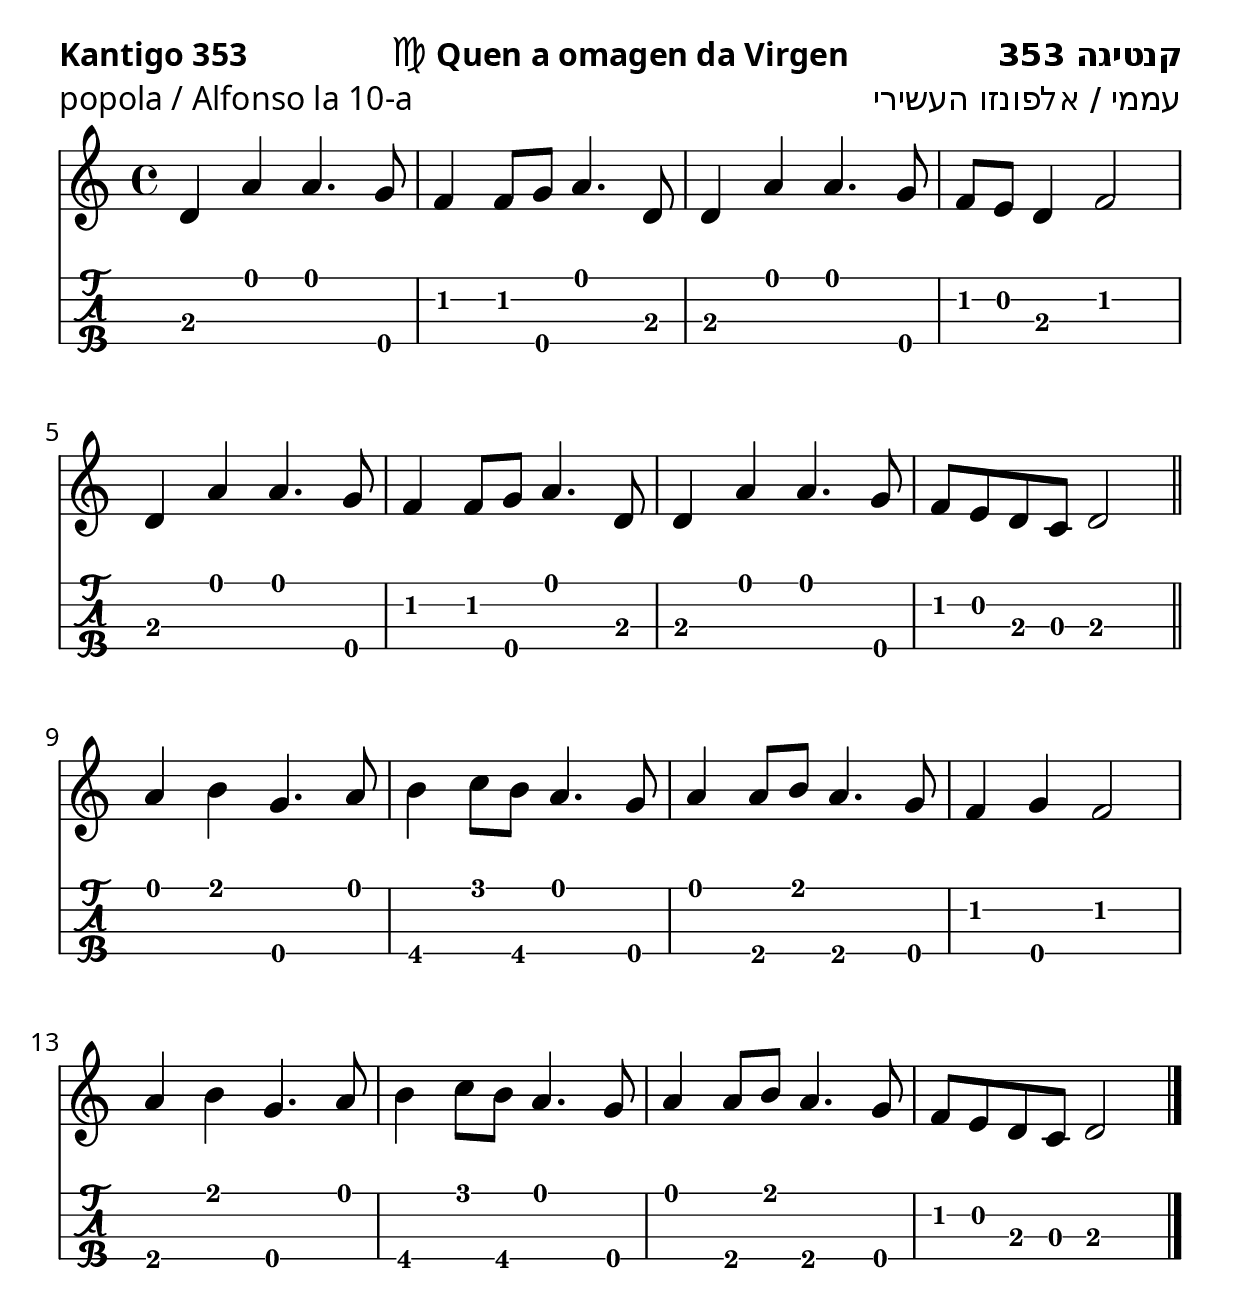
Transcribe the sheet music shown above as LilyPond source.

\include "../ĉiea.ly"

\header {
  titolo-xx     = "Quen a omagen da Virgen"
  titolo-he     = "קנטיגה 353"
  titolo-eo     = "Kantigo 353"
  komponisto-xx = ""
  komponisto-he = "עממי / אלפונזו העשירי"
  komponisto-eo = "popola / Alfonso la 10-a"
  ikono         = "♍"
}

\include "../titolo.ly"

melodio = {
%  \hide Score.MetronomeMark
  \tempo 4=180
  \key d \dorian
  \time 4/4
  <d\3>4 <a\1>4 <a\1>4. <g\4>8
  <f\2>4 <f\2>8 <g\4>8 <a\1>4. <d\3>8
  <d\3>4 <a\1>4 <a\1>4. <g\4>8
  <f\2>8 <e\2>8 <d\3>4 <f\2>2
  <d\3>4 <a\1>4 <a\1>4. <g\4>8
  <f\2>4 <f\2>8 <g\4>8 <a\1>4. <d\3>8
  <d\3>4 <a\1>4 <a\1>4. <g\4>8
  <f\2>8 <e\2>8 <d\3>8 <c\3>8 <d\3>2
  \bar "||"
  \break
  <a\1>4 <b\1>4 <g\4>4. <a\1>8
  <b\4>4 <c'\1>8 <b\4>8 <a\1>4. <g\4>8
  <a\1>4 <a\4>8 <b\1>8 <a\4>4. <g\4>8
  <f\2>4 <g\4>4 <f\2>2
  <a\4>4 <b\1>4 <g\4>4. <a\1>8
  <b\4>4 <c'\1>8 <b\4>8 <a\1>4. <g\4>8
  <a\1>4 <a\4>8 <b\1>8 <a\4>4. <g\4>8
  <f\2>8 <e\2>8 <d\3>8 <c\3>8 <d\3>2
  \bar "|."
}

\include "../muziko.ly"
